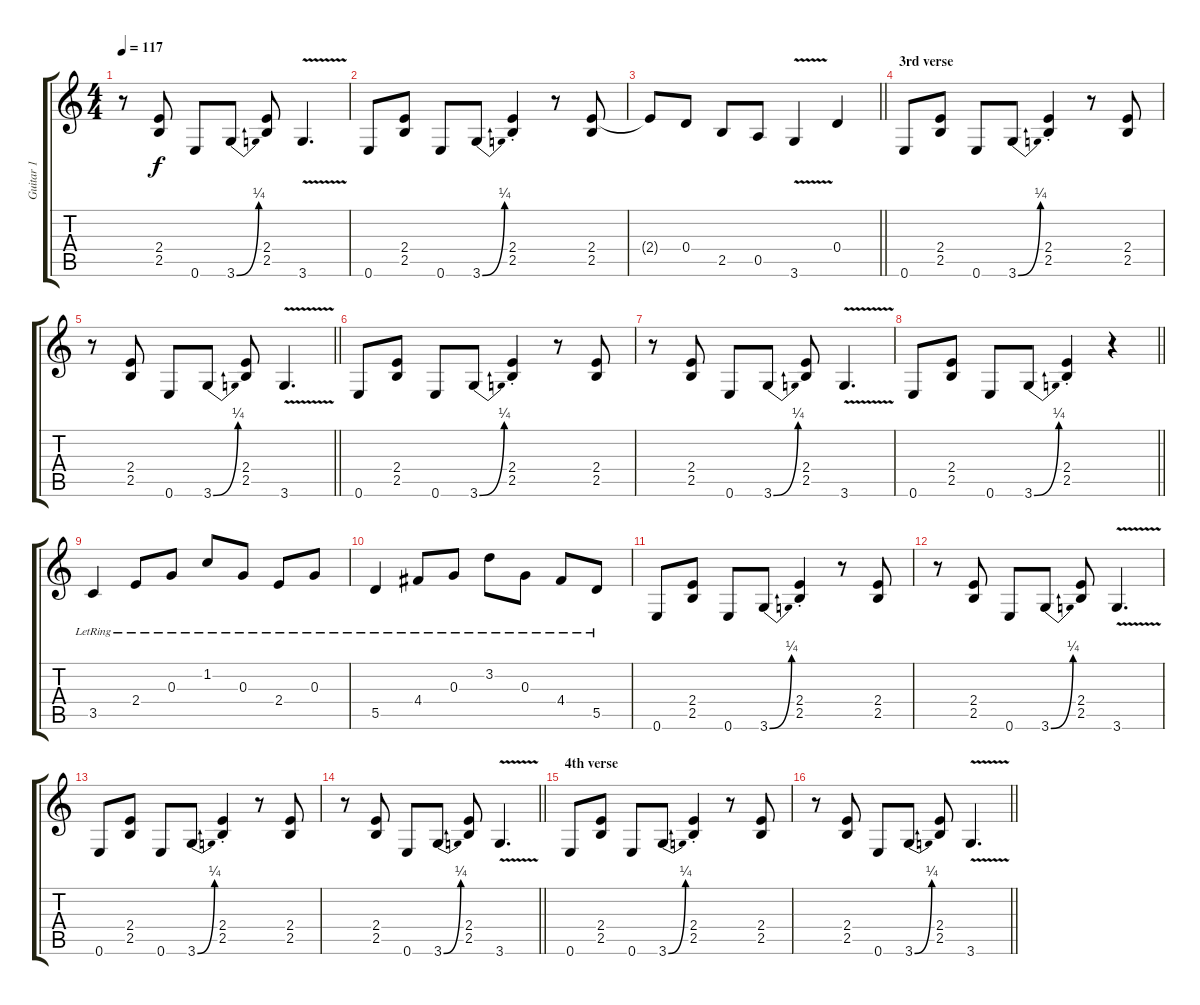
\track ("Guitar 1" "Guitar 1") {instrument electricguitarjazz}
\staff {score tabs}
\tuning (E4 B3 G3 D3 A2 E2) {hide}
\ts (4 4)
\tempo 117
\clef g2
\ks c
r.8{dy f} (2.4 2.5).8 0.6.8 3.6{be (bend 0 0 60 1)}.8 (2.4 2.5).8 3.6{v}.4{d} |
0.6.8 (2.4 2.5).8 0.6.8 3.6{be (bend 0 0 60 1)}.8 (2.4{st} 2.5{st}).4 r.8 (2.4 2.5).8 |
\barLineRight lightlight
2.4{t}.8 0.4.8 2.5.8 0.5.8 3.6{v}.4 0.4.4 |
\section ("" "3rd verse")
0.6.8 (2.4 2.5).8 0.6.8 3.6{be (bend 0 0 60 1)}.8 (2.4{st} 2.5{st}).4 r.8 (2.4 2.5).8 |
\barLineRight lightlight
r.8 (2.4 2.5).8 0.6.8 3.6{be (bend 0 0 60 1)}.8 (2.4 2.5).8 3.6{v}.4{d} |
0.6.8 (2.4 2.5).8 0.6.8 3.6{be (bend 0 0 60 1)}.8 (2.4{st} 2.5{st}).4 r.8 (2.4 2.5).8 |
r.8 (2.4 2.5).8 0.6.8 3.6{be (bend 0 0 60 1)}.8 (2.4 2.5).8 3.6{v}.4{d} |
\barLineRight lightlight
0.6.8 (2.4 2.5).8 0.6.8 3.6{be (bend 0 0 60 1)}.8 (2.4{st} 2.5{st}).4 r.4 |
3.5{lr}.4{volume 8} 2.4{lr}.8 0.3{lr}.8 1.2{lr}.8 0.3{lr}.8 2.4{lr}.8 0.3{lr}.8 |
5.5{lr}.4 4.4{lr}.8 0.3{lr}.8 3.2{lr}.8 0.3{lr}.8 4.4{lr}.8 5.5{lr}.8 |
0.6.8{volume 12} (2.4 2.5).8 0.6.8 3.6{be (bend 0 0 60 1)}.8 (2.4{st} 2.5{st}).4 r.8 (2.4 2.5).8 |
r.8 (2.4 2.5).8 0.6.8 3.6{be (bend 0 0 60 1)}.8 (2.4 2.5).8 3.6{v}.4{d} |
0.6.8 (2.4 2.5).8 0.6.8 3.6{be (bend 0 0 60 1)}.8 (2.4{st} 2.5{st}).4 r.8 (2.4 2.5).8 |
\barLineRight lightlight
r.8 (2.4 2.5).8 0.6.8 3.6{be (bend 0 0 60 1)}.8 (2.4 2.5).8 3.6{v}.4{d} |
\section ("" "4th verse")
0.6.8 (2.4 2.5).8 0.6.8 3.6{be (bend 0 0 60 1)}.8 (2.4{st} 2.5{st}).4 r.8 (2.4 2.5).8 |
\barLineRight lightlight
r.8 (2.4 2.5).8 0.6.8 3.6{be (bend 0 0 60 1)}.8 (2.4 2.5).8 3.6{v}.4{d}
